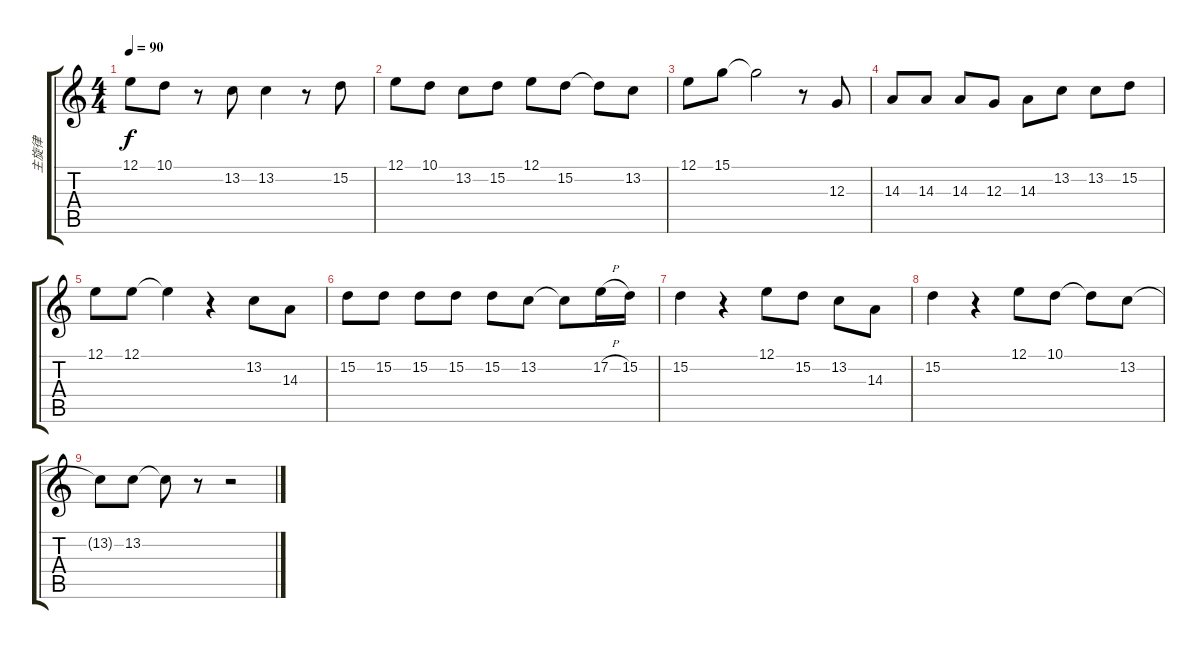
\track ("主旋律" "主旋律") {instrument sopranosax}
\staff {score tabs}
\tuning (E4 B3 G3 D3 A2 E2) {hide}
\ts (4 4)
\tempo 90
\clef g2
\ks c
12.1.8{dy f} 10.1.8 r.8 13.2.8 13.2.4 r.8 15.2.8 |
12.1.8 10.1.8 13.2.8 15.2.8 12.1.8 15.2.8 15.2{t}.8 13.2.8 |
12.1.8 15.1.8 15.1{t}.2 r.8 12.3.8 |
14.3.8 14.3.8 14.3.8 12.3.8 14.3.8 13.2.8 13.2.8 15.2.8 |
12.1.8 12.1.8 12.1{t}.4 r.4 13.2.8 14.3.8 |
15.2.8 15.2.8 15.2.8 15.2.8 15.2.8 13.2.8 13.2{t}.8 17.2{h}.16 15.2.16 |
15.2.4 r.4 12.1.8 15.2.8 13.2.8 14.3.8 |
15.2.4 r.4 12.1.8 10.1.8 10.1{t}.8 13.2.8 |
13.2{t}.8 13.2.8 13.2{t}.8 r.8 r.2
